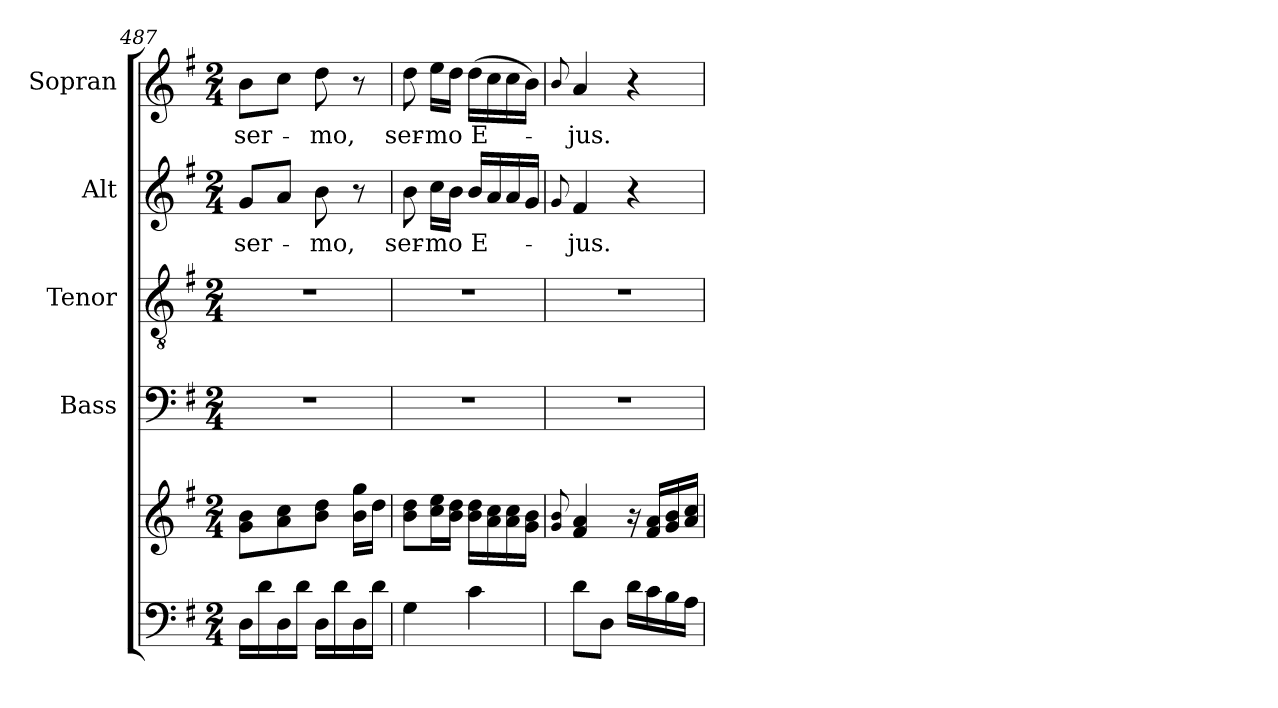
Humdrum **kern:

**kern	**kern	**kern	**kern	**kern	**text	**kern	**text
*part5	*part5	*part4	*part3	*part2	*part2	*part1	*part1
*staff6	*staff5	*staff4	*staff3	*staff2	*staff2	*staff1	*staff1
*	*	*I"Bass	*I"Tenor	*I"Alt	*	*I"Sopran	*
*	*	*I'B.	*I'T.	*I'A.	*	*I'S.	*
!!LO:LB:g=z
*clefF4	*clefG2	*clefF4	*clefGv2	*clefG2	*	*clefG2	*
*k[f#]	*k[f#]	*k[f#]	*k[f#]	*k[f#]	*	*k[f#]	*
*G:	*G:	*G:	*G:	*G:	*	*G:	*
*M2/4	*M2/4	*M2/4	*M2/4	*M2/4	*	*M2/4	*
=487	=487	=487	=487	=487	=487	=487	=487
!	!	!	!	!	!LO:LY:b	!	!LO:LY:b
16D\LL	8g\ 8b\L	2r	2r	8g/L	ser-	8b\L	ser-
16d\	.	.	.	.	.	.	.
16D\	8a\ 8cc\	.	.	8a/J	.	8cc\J	.
16d\JJ	.	.	.	.	.	.	.
!	!	!	!	!	!LO:LY:b	!	!LO:LY:b
16D\LL	8b\ 8dd\J	.	.	8b\	-mo,	8dd\	-mo,
16d\	.	.	.	.	.	.	.
16D\	16b\ 16gg\LL	.	.	8r	.	8r	.
16d\JJ	16dd\JJ	.	.	.	.	.	.
=488	=488	=488	=488	=488	=488	=488	=488
!	!	!	!	!	!LO:LY:b	!	!LO:LY:b
4G\	8b\ 8dd\L	2r	2r	8b\	ser-	8dd\	ser-
!	!	!	!	!	!LO:LY:b	!	!LO:LY:b
.	16cc\ 16ee\L	.	.	16cc\LL	-mo	16ee\LL	-mo
.	16b\ 16dd\JJ	.	.	16b\JJ	.	16dd\JJ	.
!	!	!	!	!	!LO:LY:b	!	!LO:LY:b
4c\	16b\ 16dd\LL	.	.	16b/LL	E-	(>16dd\LL	E-
.	16a\ 16cc\	.	.	16a/	.	16cc\	.
.	16a\ 16cc\	.	.	16a/	.	16cc\	.
.	16g\ 16b\JJ	.	.	16g/JJ	.	16b\JJ)	.
=489	=489	=489	=489	=489	=489	=489	=489
.	8qqg/ 8qqb/	.	.	8qqg/	.	8qqb/	.
!	!	!	!	!	!LO:LY:b	!	!LO:LY:b
8d\L	4f#/ 4a/	2r	2r	4f#/	-jus.	4a/	-jus.
8D\J	.	.	.	.	.	.	.
16d\LL	16r	.	.	4r	.	4r	.
16c\	16f#/ 16a/LL	.	.	.	.	.	.
16B\	16g/ 16b/	.	.	.	.	.	.
16A\JJ	16a/ 16cc/JJ	.	.	.	.	.	.
=	=	=	=	=	=	=	=
*-	*-	*-	*-	*-	*-	*-	*-
